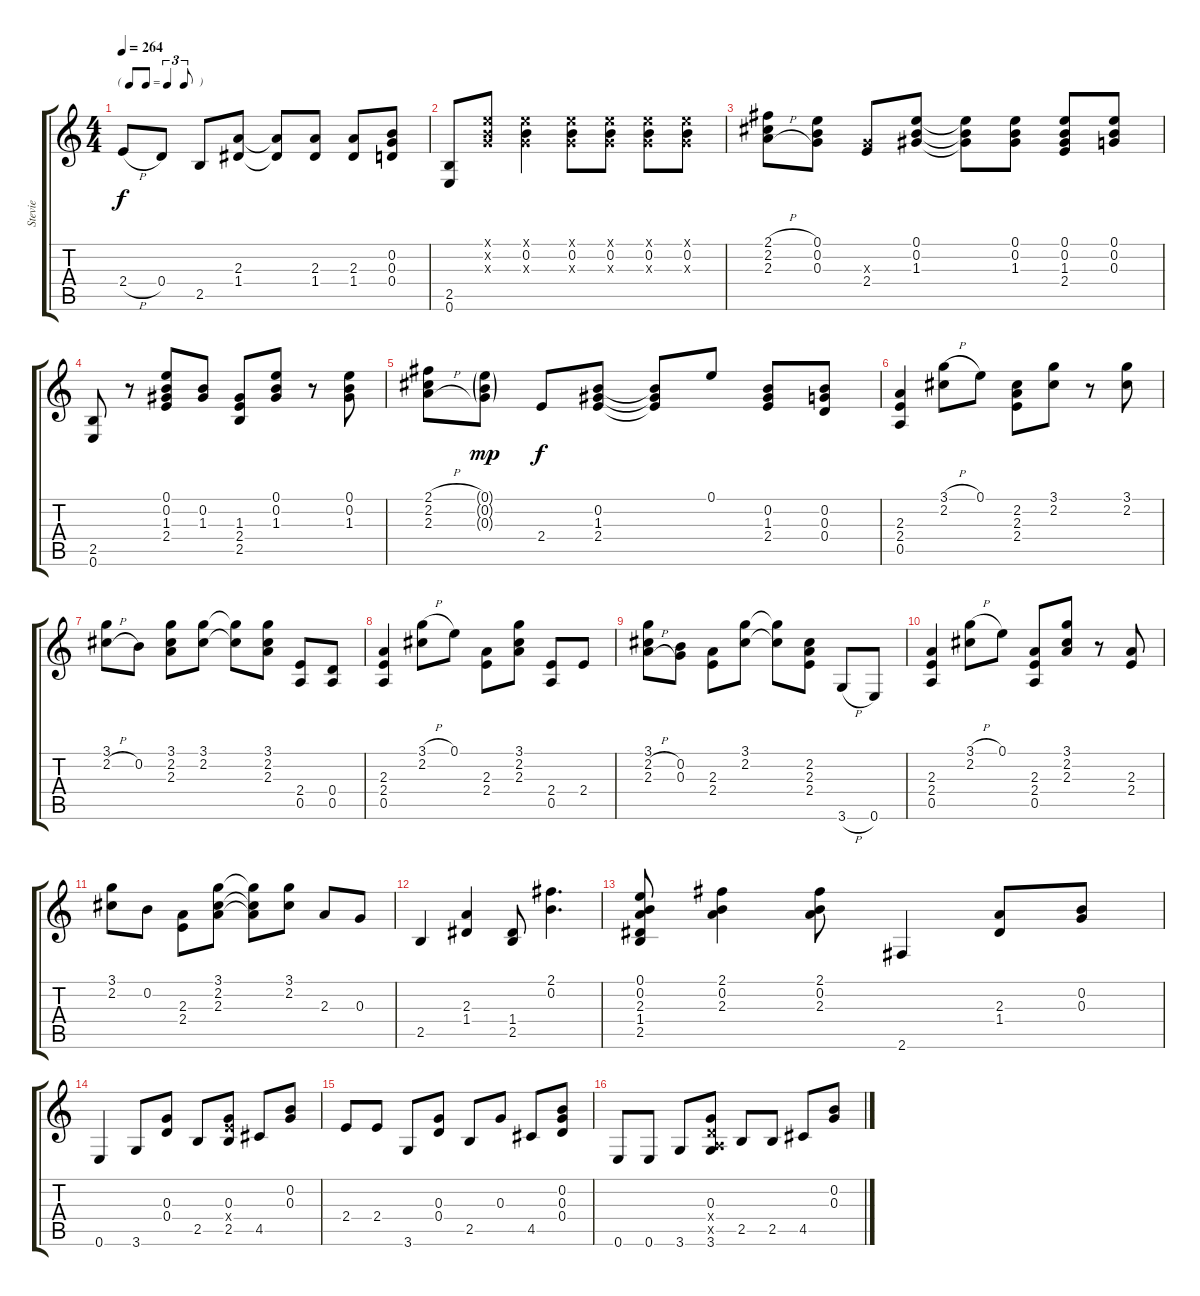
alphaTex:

\track ("Stevie" "Stevie") {instrument distortionguitar}
\staff {score tabs}
\tuning (E4 B3 G3 D3 A2 E2) {hide}
\ts (4 4)
\tf triplet8th
\tempo 264
\clef g2
\ks c
2.4{h}.8{dy f} 0.4.8 2.5.8 (2.3 1.4).8 (2.3{t} 1.4{t}).8 (2.3 1.4).8 (2.3 1.4).8 (0.2 0.3 0.4).8 |
(2.5 0.6).8 (0.1{x} 0.2{x} 0.3{x}).8 (0.1{x} 0.2 0.3{x}).4 (0.1{x} 0.2 0.3{x}).8 (0.1{x} 0.2 0.3{x}).8 (0.1{x} 0.2 0.3{x}).8 (0.1{x} 0.2 0.3{x}).8 |
(2.1{h} 2.2{h} 2.3{h}).8 (0.1 0.2 0.3).8 (0.3{x} 2.4).8 (0.1 0.2 1.3).8 (0.1{t} 0.2{t} 1.3{t}).8 (0.1 0.2 1.3).8 (0.1 0.2 1.3 2.4).8 (0.1 0.2 0.3).8 |
(2.5 0.6).8 r.8 (0.1 0.2 1.3 2.4).8 (0.2 1.3).8 (1.3 2.4 2.5).8 (0.1 0.2 1.3).8 r.8 (0.1 0.2 1.3).8 |
(2.1{h} 2.2{h} 2.3{h}).8 (0.1{g} 0.2{g} 0.3{g}).8{dy mp} 2.4.8{dy f} (0.2 1.3 2.4).8 (0.2{t} 1.3{t} 2.4{t}).8 0.1.8 (0.2 1.3 2.4).8 (0.2 0.3 0.4).8 |
(2.3 2.4 0.5).4 (3.1{h} 2.2).8 0.1.8 (2.2 2.3 2.4).8 (3.1 2.2).8 r.8 (3.1 2.2).8 |
(3.1 2.2{h}).8 0.2.8 (3.1 2.2 2.3).8 (3.1 2.2).8 (3.1{t} 2.2{t}).8 (3.1 2.2 2.3).8 (2.4 0.5).8 (0.4 0.5).8 |
(2.3 2.4 0.5).4 (3.1{h} 2.2).8 0.1.8 (2.3 2.4).8 (3.1 2.2 2.3).8 (2.4 0.5).8 2.4.8 |
(3.1 2.2{h} 2.3{h}).8 (0.2 0.3).8 (2.3 2.4).8 (3.1 2.2).8 (3.1{t} 2.2{t}).8 (2.2 2.3 2.4).8 3.6{h}.8 0.6.8 |
(2.3 2.4 0.5).4 (3.1{h} 2.2).8 0.1.8 (2.3 2.4 0.5).8 (3.1 2.2 2.3).8 r.8 (2.3 2.4).8 |
(3.1 2.2).8 0.2.8 (2.3 2.4).8 (3.1 2.2 2.3).8 (3.1{t} 2.2{t} 2.3{t}).8 (3.1 2.2).8 2.3.8 0.3.8 |
2.5.4 (2.3 1.4).4 (1.4 2.5).8 (2.1 0.2).4{d} |
(0.1 0.2 2.3 1.4 2.5).8 (2.1 0.2 2.3).4 (2.1 0.2 2.3).8 2.6.4 (2.3 1.4).8 (0.2 0.3).8 |
0.6.4 3.6.8 (0.3 0.4).8 2.5.8 (0.3 2.4{x} 2.5).8 4.5.8 (0.2 0.3).8 |
2.4.8 2.4.8 3.6.8 (0.3 0.4).8 2.5.8 0.3.8 4.5.8 (0.2 0.3 0.4).8 |
0.6.8 0.6.8 3.6.8 (0.3 0.4{x} 0.5{x} 3.6).8 2.5.8 2.5.8 4.5.8 (0.2 0.3).8
